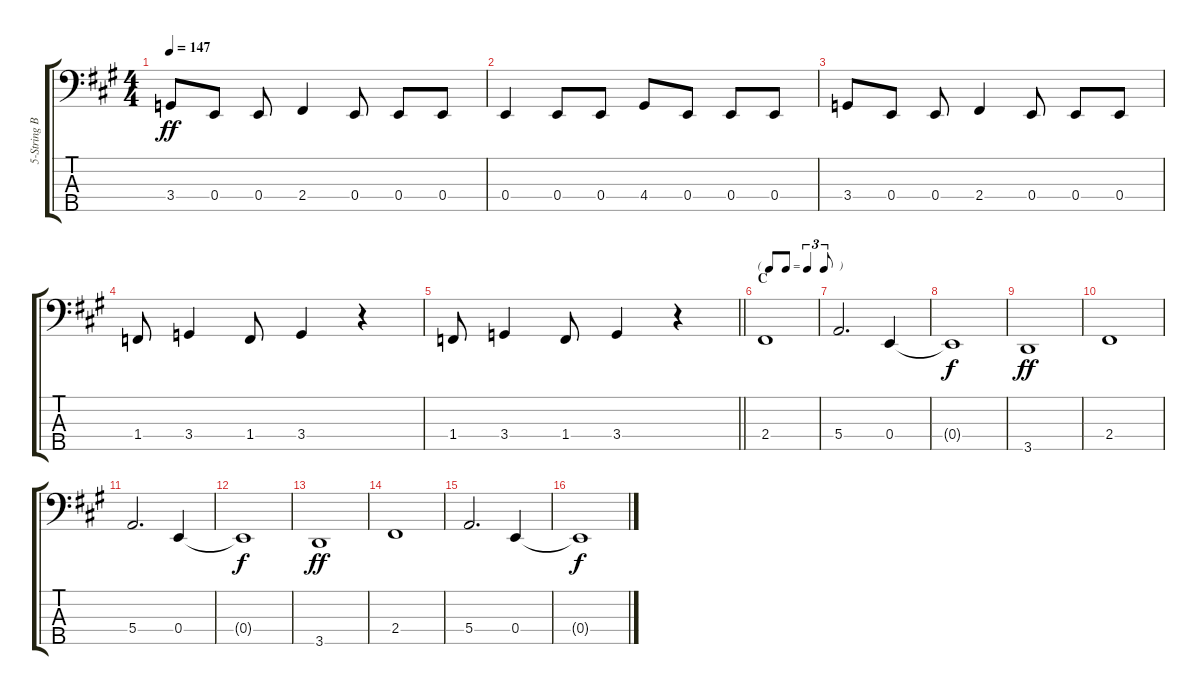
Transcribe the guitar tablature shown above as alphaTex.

\track ("5-String Bass" "5-String B") {instrument electricbasspick}
\staff {score tabs}
\tuning (G2 D2 A1 E1 B0) {hide}
\ts (4 4)
\tempo 147
\clef f4
\ks a
3.4.8{dy ff} 0.4.8 0.4.8 2.4.4 0.4.8 0.4.8 0.4.8 |
0.4.4 0.4.8 0.4.8 4.4.8 0.4.8 0.4.8 0.4.8 |
3.4.8 0.4.8 0.4.8 2.4.4 0.4.8 0.4.8 0.4.8 |
1.4.8 3.4.4 1.4.8 3.4.4 r.4 |
\barLineRight lightlight
1.4.8 3.4.4 1.4.8 3.4.4 r.4 |
\tf triplet8th
\section ("" "C")
2.4.1 |
5.4.2{d} 0.4.4 |
0.4{t}.1{dy f} |
3.5.1{dy ff} |
2.4.1 |
5.4.2{d} 0.4.4 |
0.4{t}.1{dy f} |
3.5.1{dy ff} |
2.4.1 |
5.4.2{d} 0.4.4 |
0.4{t}.1{dy f}
